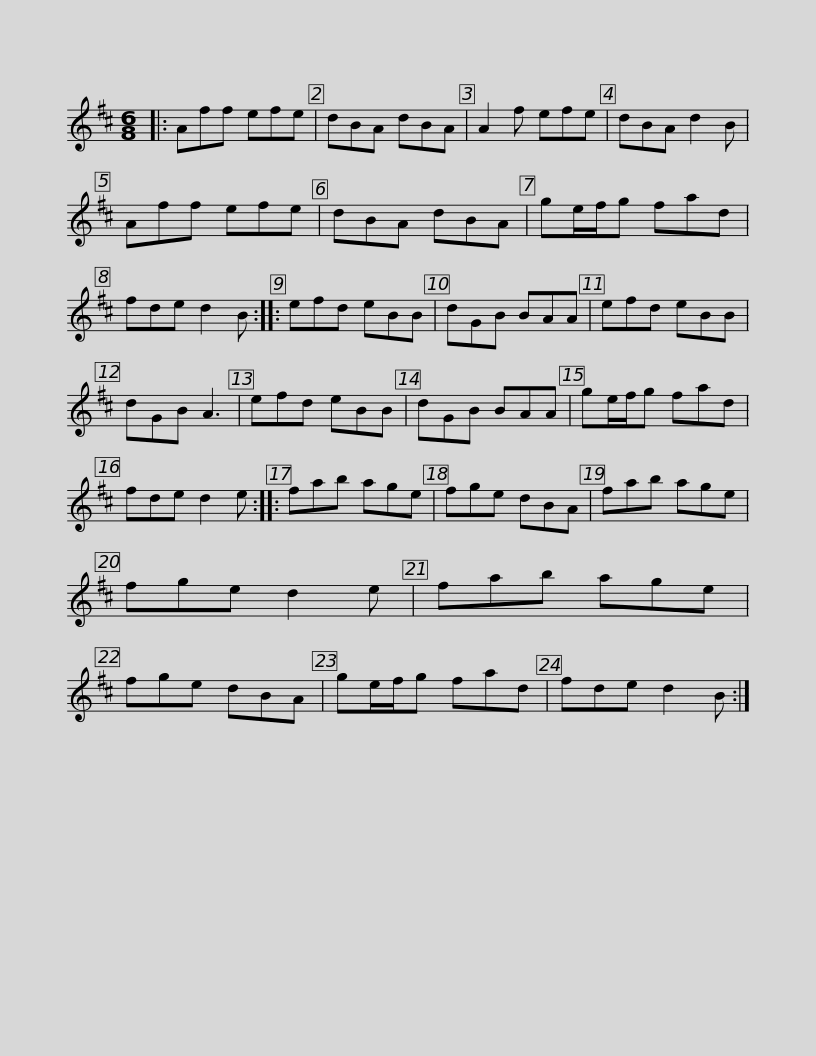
X:1
L:1/8
M:6/8
I:linebreak $
K:D
V:1 treble
V:1
|: Aff efe | dBA dBA | A2 f efe | dBA d2 B | Aff efe | %5
 dBA dBA | ge/f/g fad |$ fde d2 B :: efd eBB | dGB BAA | %10
 efd eBB | dGB A3 | efd eBB | dGB BAA |$ ge/f/g fad | %15
 fde d2 e :: fab age | fge dBA | fab age | fge d2 e | %20
 fab age |$ fge dBA | ge/f/g fad | fde d2 B :| %24
